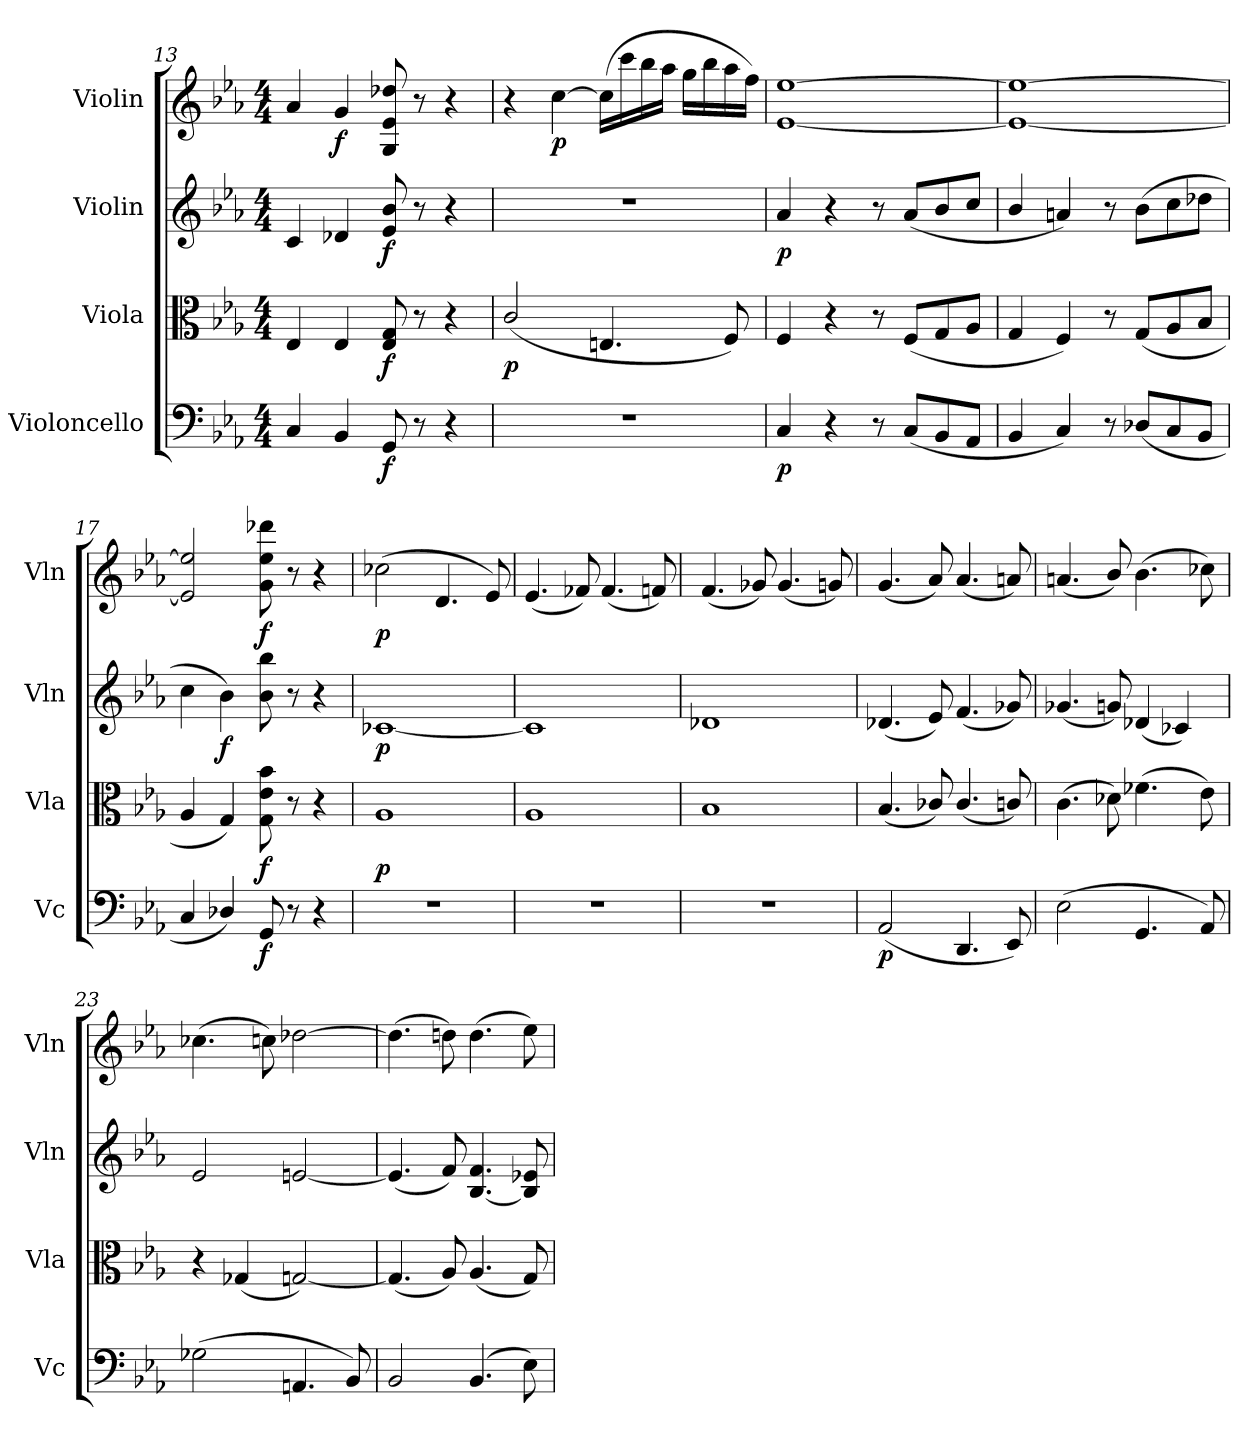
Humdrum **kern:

**kern	**dynam	**kern	**dynam	**kern	**dynam	**kern	**dynam
*part4	*part4	*part3	*part3	*part2	*part2	*part1	*part1
*staff4	*staff4	*staff3	*staff3	*staff2	*staff2	*staff1	*staff1
*I"Violoncello	*	*I"Viola	*	*I"Violin	*	*I"Violin	*
*I'Vc	*	*I'Vla	*	*I'Vln	*	*I'Vln	*
*clefF4	*	*clefC3	*	*clefG2	*	*clefG2	*
*k[b-e-a-]	*	*k[b-e-a-]	*	*k[b-e-a-]	*	*k[b-e-a-]	*
*M4/4	*	*M4/4	*	*M4/4	*	*M4/4	*
=13	=13	=13	=13	=13	=13	=13	=13
4C/	.	4E-/	.	4c/	.	4a-/	.
4BB-/	.	4E-/	.	4d-X/	.	4g/	f
8GG/	f	8E-/ 8G/	f	8e-/ 8b-/	f	8G/ 8e-/ 8dd-X/	.
8r	.	8r	.	8r	.	8r	.
4r	.	4r	.	4r	.	4r	.
=14	=14	=14	=14	=14	=14	=14	=14
1r	.	(2c/	p	1r	.	4r	.
.	.	.	.	.	.	[4cc\	p
.	.	4.En/	.	.	.	(16cc\LL]	.
.	.	.	.	.	.	16ccc\	.
.	.	.	.	.	.	16bb-\	.
.	.	.	.	.	.	16aa-\JJ	.
.	.	.	.	.	.	16gg\LL	.
.	.	.	.	.	.	16bb-\	.
.	.	8F/)	.	.	.	16aa-\	.
.	.	.	.	.	.	16ff\JJ)	.
=15	=15	=15	=15	=15	=15	=15	=15
4C/	p	4F/	.	4a-/	p	[1e- [1ee-	.
4r	.	4r	.	4r	.	.	.
8r	.	8r	.	8r	.	.	.
(8C/L	.	(8F/L	.	(8a-/L	.	.	.
8BB-/	.	8G/	.	8b-/	.	.	.
8AA-/J	.	8A-/J	.	8cc/J	.	.	.
=16	=16	=16	=16	=16	=16	=16	=16
4BB-/	.	4G/	.	4b-/	.	1e-_ 1ee-_	.
4C/)	.	4F/)	.	4an/)	.	.	.
8r	.	8r	.	8r	.	.	.
(8D-X/L	.	(8G/L	.	(8b-\L	.	.	.
8C/	.	8A-/	.	8cc\	.	.	.
8BB-/J	.	8B-/J	.	8dd-X\J	.	.	.
=17	=17	=17	=17	=17	=17	=17	=17
4C/	.	4A-/	.	4cc\	.	2e-]/ 2ee-]/	.
4D-X/)	.	4G/)	.	4b-\)	f	.	.
8GG/	f	8G\ 8e-\ 8b-\	f	8b-\ 8bb-\	.	8g\ 8ee-\ 8ddd-X\	f
8r	.	8r	.	8r	.	8r	.
4r	.	4r	.	4r	.	4r	.
=18	=18	=18	=18	=18	=18	=18	=18
1r	.	1A-	p	[1c-X	p	(2cc-X\	p
.	.	.	.	.	.	4.d/	.
.	.	.	.	.	.	8e-/)	.
=19	=19	=19	=19	=19	=19	=19	=19
1r	.	1A-	.	1c-]	.	(4.e-/	.
.	.	.	.	.	.	8f-X/)	.
.	.	.	.	.	.	(4.f-/	.
.	.	.	.	.	.	8fn/)	.
=20	=20	=20	=20	=20	=20	=20	=20
1r	.	1B-	.	1d-X	.	(4.f/	.
.	.	.	.	.	.	8g-X/)	.
.	.	.	.	.	.	(4.g-/	.
.	.	.	.	.	.	8gn/)	.
=21	=21	=21	=21	=21	=21	=21	=21
(2AA-/	p	(4.B-/	.	(4.d-X/	.	(4.g/	.
.	.	8c-X/)	.	8e-/)	.	8a-/)	.
4.DD/	.	(4.c-/	.	(4.f/	.	(4.a-/	.
8EE-/)	.	8cn/)	.	8g-X/)	.	8an/)	.
=22	=22	=22	=22	=22	=22	=22	=22
(2E-\	.	(4.c\	.	(4.g-X/	.	(4.an/	.
.	.	8d-X\)	.	8gn/)	.	8b-/)	.
4.GG/	.	(4.f-X\	.	(4d-X/	.	(4.b-\	.
.	.	.	.	4c-X/)	.	.	.
8AA-/)	.	8e-\)	.	.	.	8cc-X\)	.
=23	=23	=23	=23	=23	=23	=23	=23
(2G-X\	.	4r	.	2e-/	.	(4.cc-X\	.
.	.	(4G-X/	.	.	.	.	.
.	.	.	.	.	.	8ccn\)	.
4.AAn/	.	[2Gn/)	.	[2en/	.	[2dd-X\	.
8BB-/)	.	.	.	.	.	.	.
=24	=24	=24	=24	=24	=24	=24	=24
2BB-/	.	(4.G/]	.	(4.e/]	.	(4.dd-\]	.
.	.	8A-/)	.	8f/)	.	8ddn\)	.
(4.BB-/	.	(4.A-/	.	[4.B-/ 4.f/	.	(4.dd\	.
8E-\)	.	8G/)	.	8B-]/ 8e-X/	.	8ee-\)	.
=	=	=	=	=	=	=	=
*-	*-	*-	*-	*-	*-	*-	*-
